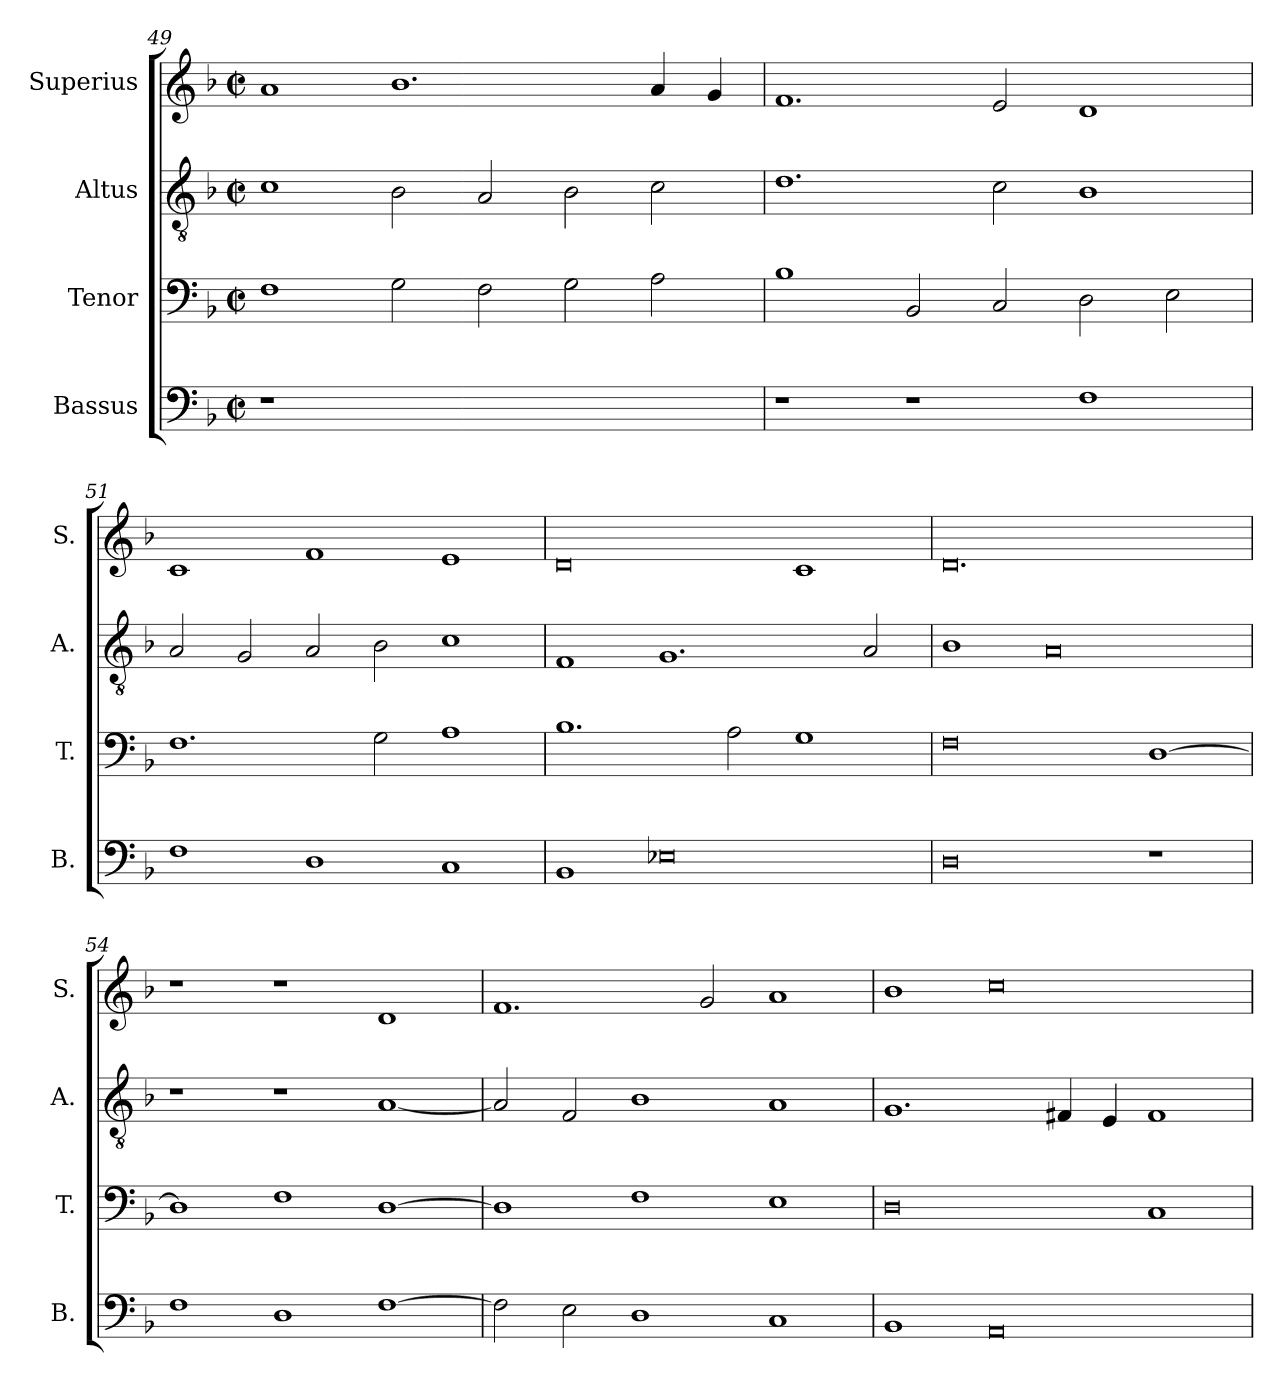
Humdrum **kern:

**kern	**kern	**kern	**kern
*part4	*part3	*part2	*part1
*staff4	*staff3	*staff2	*staff1
*I"Bassus	*I"Tenor	*I"Altus	*I"Superius
*I'B.	*I'T.	*I'A.	*I'S.
*clefF4	*clefF4	*clefGv2	*clefG2
*	*	*ITrd7c12	*
*k[b-]	*k[b-]	*k[b-]	*k[b-]
*F:	*F:	*F:	*F:
*M2/2	*M2/2	*M2/2	*M2/2
*met(c|)	*met(c|)	*met(c|)	*met(c|)
=49	=49	=49	=49
!LO:N:vis=1	!	!	!
1r	1Fi	1Ci	1ai
0ryy	2Gi\	2BB-i\	1.b-i
.	2Fi\	2AAi/	.
.	2Gi\	2BB-i\	.
.	2Ai\	2Ci\	4ai/
.	.	.	4gi/
=50	=50	=50	=50
1r	1B-i	1.Di	1.fi
1r	2BB-i/	.	.
.	2Ci/	2Ci\	2ei/
1Fi	2Di\	1BB-i	1di
.	2Ei\	.	.
!!LO:LB:g=z
=51	=51	=51	=51
1Fi	1.Fi	2AAi/	1ci
.	.	2GGi/	.
1Di	.	2AAi/	1fi
.	2Gi\	2BB-i\	.
1Ci	1Ai	1Ci	1ei
=52	=52	=52	=52
1BB-i	1.B-i	1FFi	0di
0E-Xi	.	1.GGi	.
.	2Ai\	.	.
.	1Gi	.	1ci
.	.	2AAi/	.
=53	=53	=53	=53
0Di	0Fi	1BB-i	0.di
.	.	0AAi	.
1r	[>1Di	.	.
=54	=54	=54	=54
1Fi	1Di]	1r	1r
1Di	1Fi	1r	1r
[>1Fi	[>1Di	[<1AAi	1di
!!LO:LB:g=z
=55	=55	=55	=55
2Fi\]	1Di]	2AAi/]	1.fi
2Ei\	.	2FFi/	.
1Di	1Fi	1BB-i	.
.	.	.	2gi/
1Ci	1Ei	1AAi	1ai
=56	=56	=56	=56
1BB-i	0Di	1.GGi	1b-i
0AAi	.	.	0cci
.	.	4FF#Xi/	.
.	.	4EEi/	.
.	1Ci	1FF#i	.
=	=	=	=
*-	*-	*-	*-
